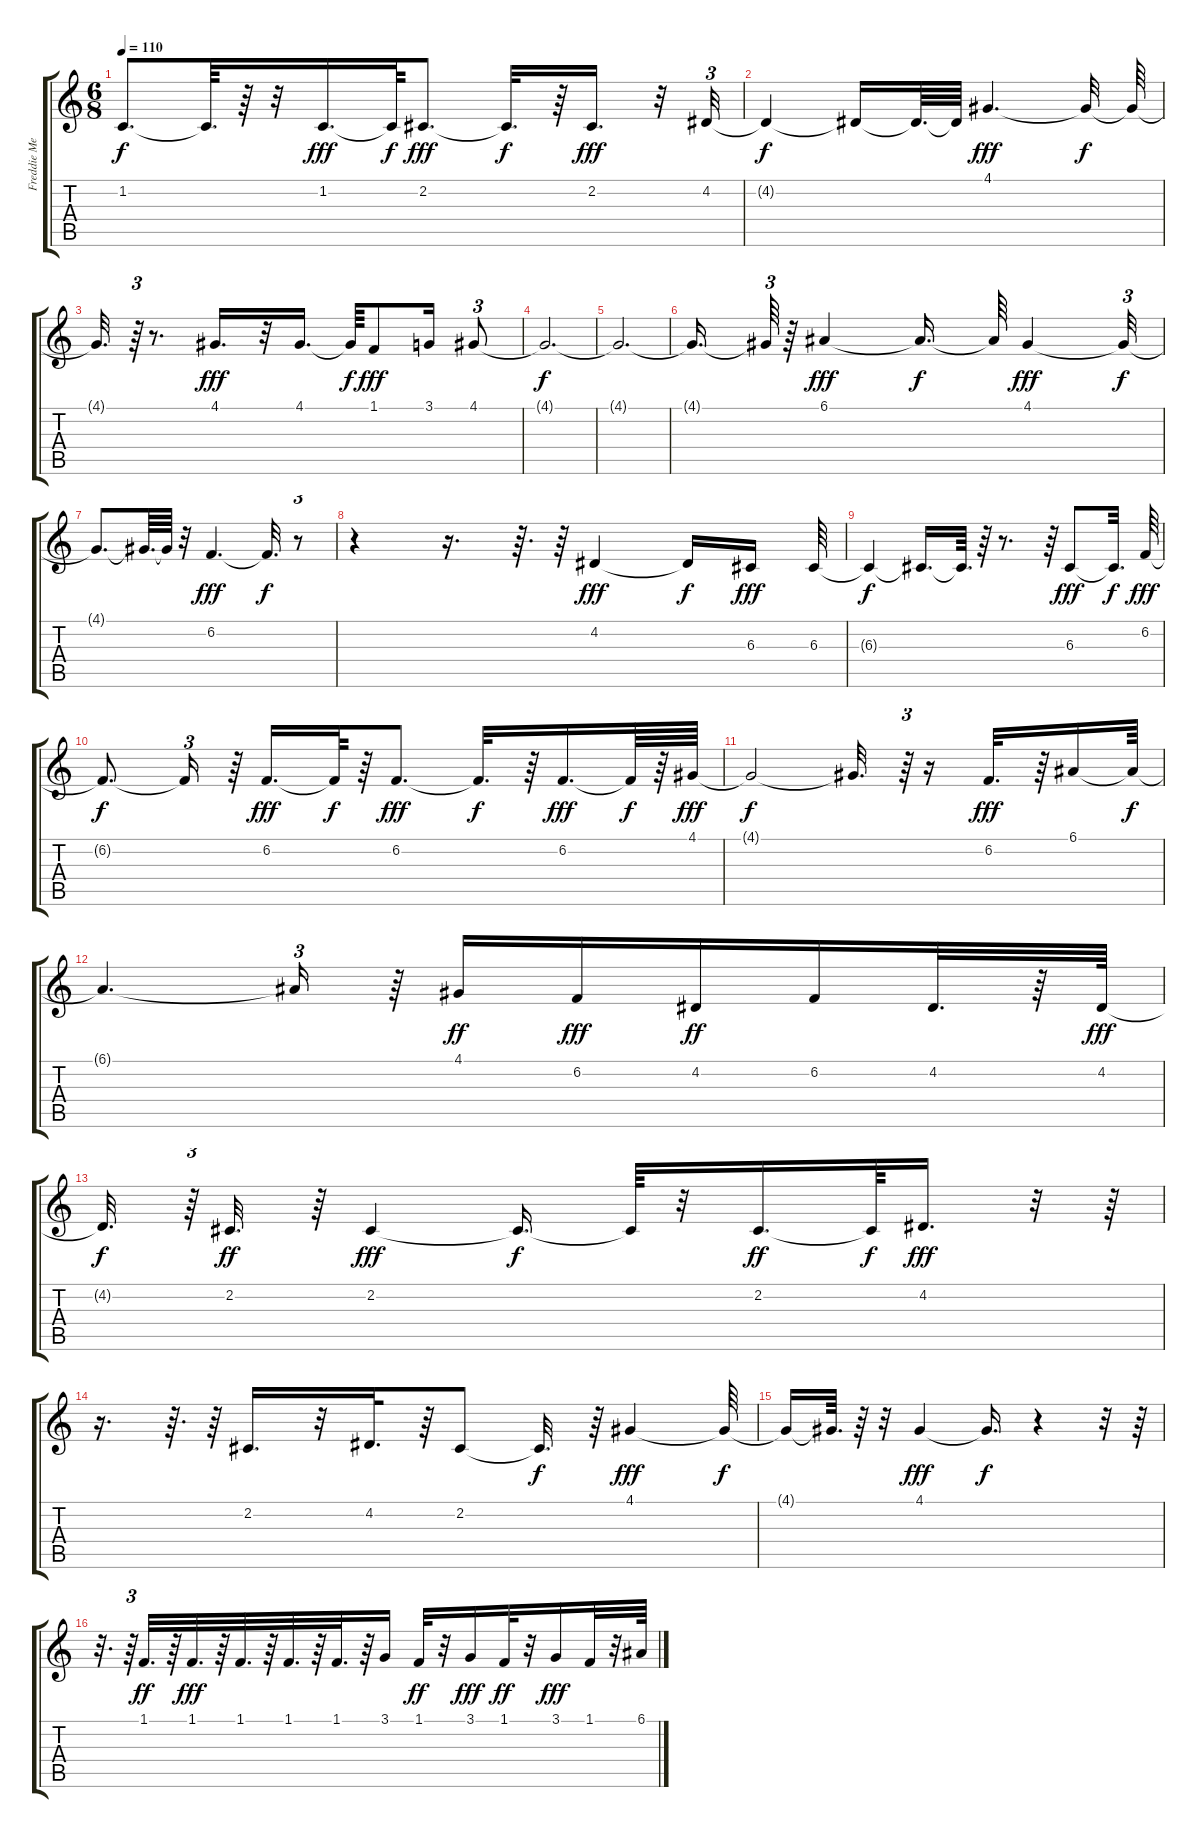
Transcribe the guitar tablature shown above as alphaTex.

\track ("Freddie Mercury Voice" "Freddie Me") {mute instrument altosax}
\staff {score tabs}
\tuning (E4 B3 G3 D3 A2 E2) {hide}
\ts (6 8)
\tempo 110
\clef g2
\ks c
1.2{t}.8{d dy f} 1.2{t}.64{d} r.64 r.32 1.2.16{d dy fff} 1.2{t}.64{dy f} 2.2.8{d dy fff} 2.2{t}.32{d dy f} r.64 2.2.16{d dy fff} r.32 4.2.32{tu (3 2)} |
4.2{t}.4{dy f} 4.2{t}.16 4.2{t}.64{d} 4.2{t}.64 4.1.4{d dy fff} 4.1{t}.32{dy f} 4.1{t}.64 |
4.1{t}.32{d} r.64{tu (3 2)} r.8{d} 4.1.16{d dy fff} r.32 4.1.16{d} 4.1{t}.64{dy f} 1.1.8{dy fff} 3.1.16 4.1.8{tu (3 2)} |
4.1{t}.2{d dy f} |
4.1{t}.2{d} |
4.1{t}.16{d} 4.1{t}.64{tu (3 2)} r.64 6.1.4{dy fff} 6.1{t}.16{d dy f} 6.1{t}.64 4.1.4{dy fff} 4.1{t}.32{tu (3 2) dy f} |
4.1{t}.8{d} 4.1{t}.64{d} 4.1{t}.64 r.32 6.2.4{d dy fff} 6.2{t}.32{d dy f} r.8{tu (3 2)} |
r.4 r.16{d} r.64{d} r.64 4.2.4{dy fff} 4.2{t}.16{dy f} 6.3.16{dy fff} 6.3.64 |
6.3{t}.4{dy f} 6.3{t}.16{d} 6.3{t}.64{d} r.64 r.8{d} r.64 6.3.8{dy fff} 6.3{t}.32{d dy f} 6.2.64{dy fff} |
6.2{t}.8{d dy f} 6.2{t}.16{tu (3 2)} r.64 6.2.16{d dy fff} 6.2{t}.64{dy f} r.64 6.2.8{d dy fff} 6.2{t}.32{d dy f} r.64 6.2.16{d dy fff} 6.2{t}.64{dy f} r.64 4.1.64{dy fff} |
4.1{t}.2{dy f} 4.1{t}.32{d} r.64{tu (3 2)} r.16 6.2.32{d dy fff} r.64 6.1.16 6.1{t}.64{dy f} |
6.1{t}.4{d} 6.1{t}.16{tu (3 2)} r.64 4.1.16{dy ff} 6.2.16{dy fff} 4.2.16{dy ff} 6.2.16 4.2.32{d} r.64 4.2.64{dy fff} |
4.2{t}.32{d dy f} r.64{tu (3 2)} 2.2.32{d dy ff} r.64 2.2.4{dy fff} 2.2{t}.16{d dy f} 2.2{t}.64 r.32 2.2.16{d dy ff} 2.2{t}.64{dy f} 4.2.16{d dy fff} r.32 r.64 |
r.16{d} r.64{d} r.64 2.2.16{d} r.32 4.2.32{d} r.64 2.2.8 2.2{t}.32{d dy f} r.64 4.1.4{dy fff} 4.1{t}.64{dy f} |
4.1{t}.16 4.1{t}.64{d} r.64 r.32 4.1.4{dy fff} 4.1{t}.16{d dy f} r.4 r.32 r.64 |
r.32{d} r.64{tu (3 2)} 1.1.32{d dy ff} r.64 1.1.32{d dy fff} r.64 1.1.32{d} r.64 1.1.32{d} r.64 1.1.32{d} r.64 3.1.16 1.1.32{dy ff} r.32 3.1.16{dy fff} 1.1.32{dy ff} r.32 3.1.16{dy fff} 1.1.32 r.32 6.1.64
